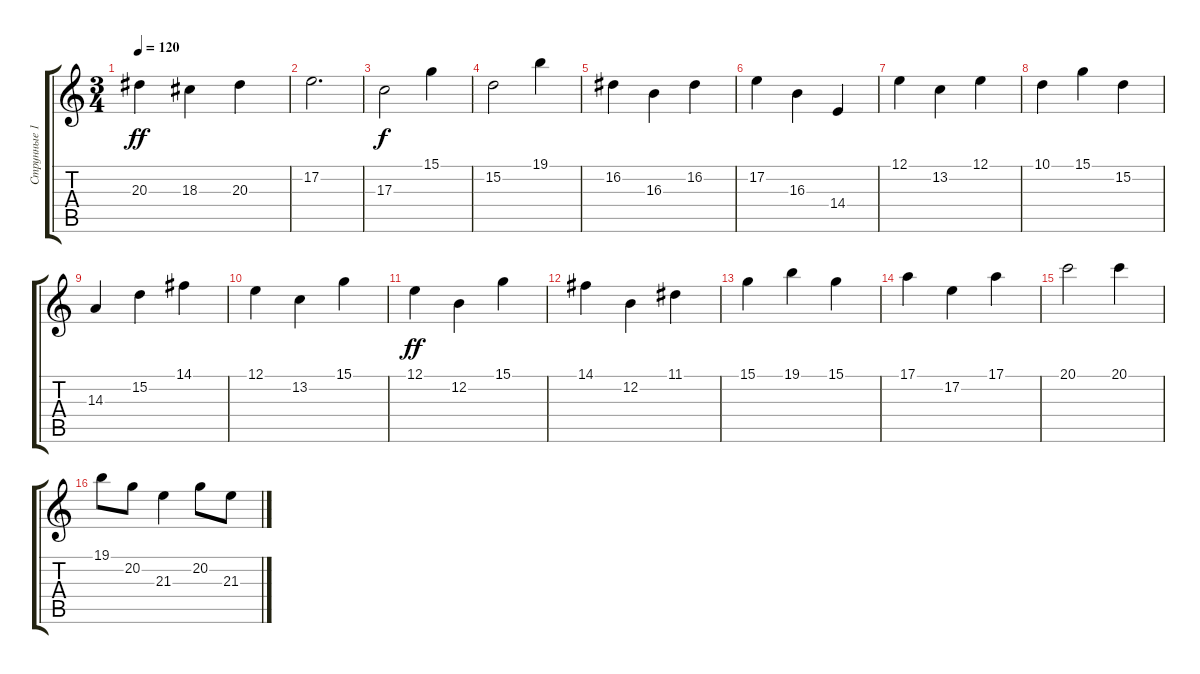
\track ("Струнные 1" "Струнные 1") {instrument stringensemble1}
\staff {score tabs}
\tuning (E4 B3 G3 D3 A2 E2) {hide}
\ts (3 4)
\tempo 120
\clef g2
\ks c
20.3.4{dy ff} 18.3.4 20.3.4 |
17.2.2{d} |
17.3.2{dy f} 15.1.4 |
15.2.2 19.1.4 |
16.2.4 16.3.4 16.2.4 |
17.2.4 16.3.4 14.4.4 |
12.1.4 13.2.4 12.1.4 |
10.1.4 15.1.4 15.2.4 |
14.3.4 15.2.4 14.1.4 |
12.1.4 13.2.4 15.1.4 |
12.1.4{dy ff} 12.2.4 15.1.4 |
14.1.4 12.2.4 11.1.4 |
15.1.4 19.1.4 15.1.4 |
17.1.4 17.2.4 17.1.4 |
20.1.2 20.1.4 |
19.1.8 20.2.8 21.3.4 20.2.8 21.3.8
